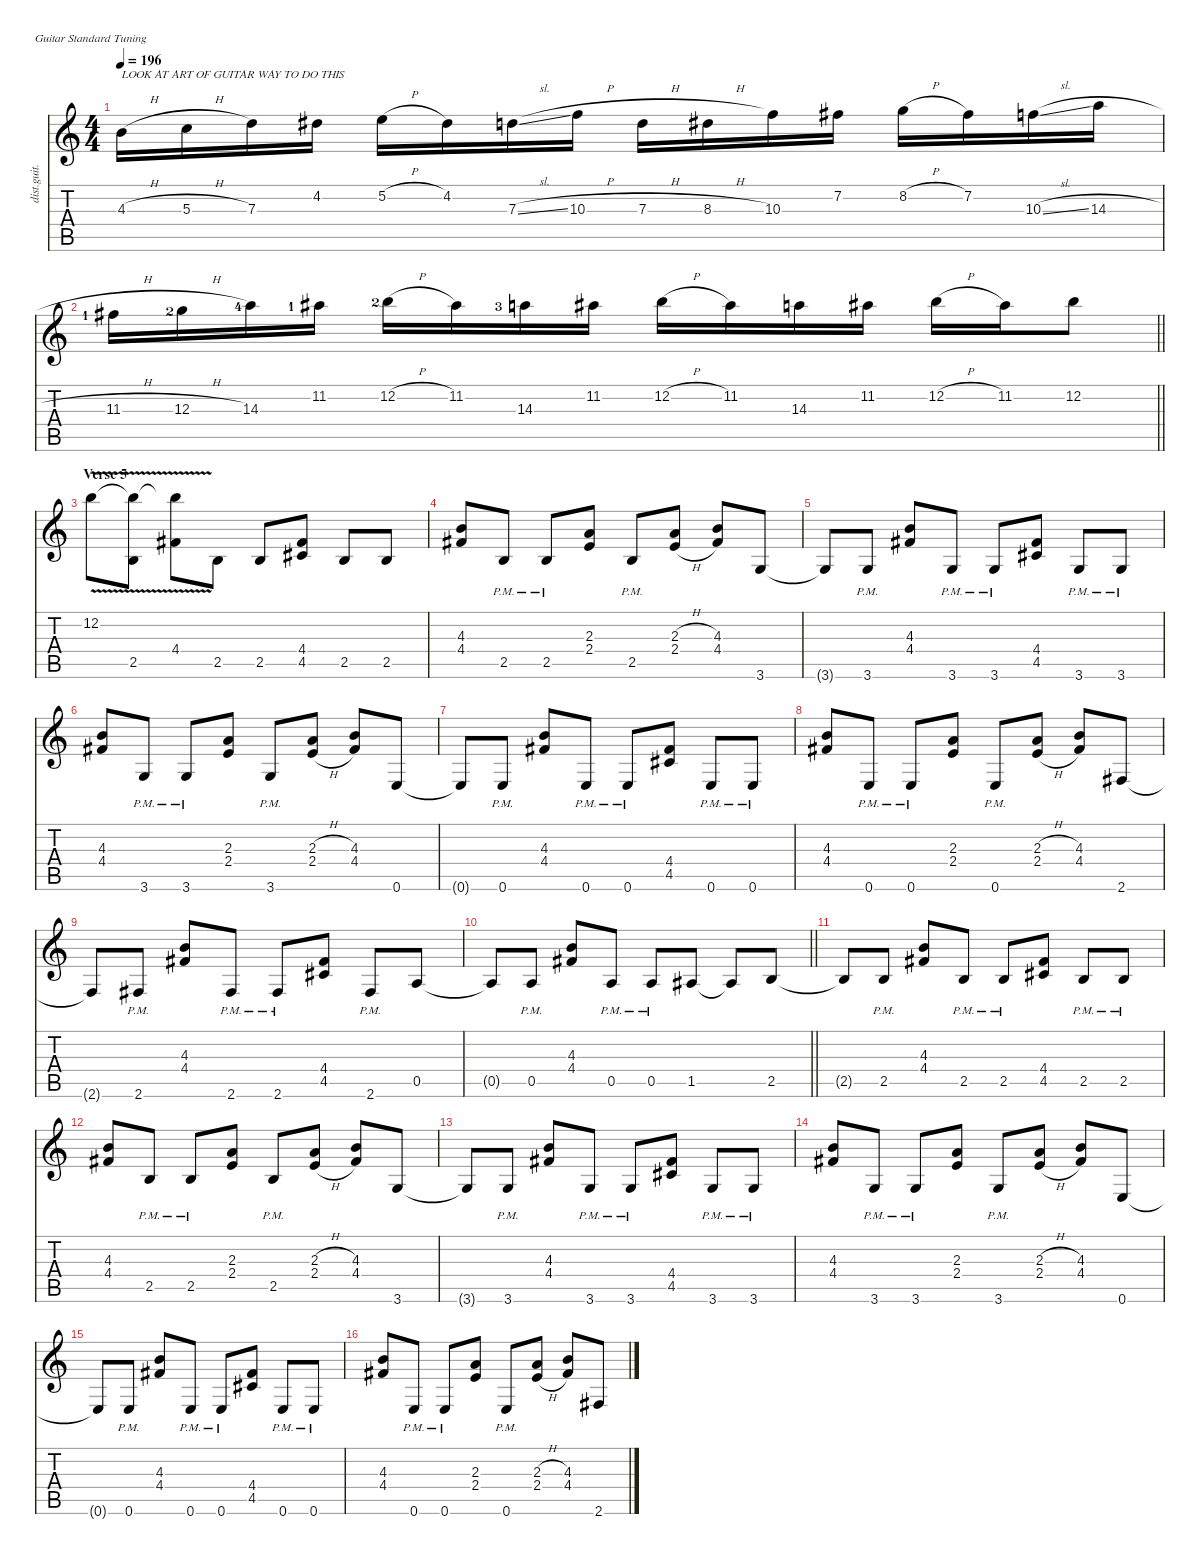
\defaultSystemsLayout 4
\hideDynamics
\bracketExtendMode nobrackets
\track ("Friedman" "dist.guit.") {instrument distortionguitar}
\staff {score tabs}
\tuning (E4 B3 G3 D3 A2 E2)
\ts (4 4)
\tempo 196
\clef g2
\ks c
4.3{h}.16{txt "LOOK AT ART OF GUITAR WAY TO DO THIS" dy f beam Down} 5.3{h}.16{beam Down} 7.3.16{beam Down} 4.2{acc #}.16{beam Down} 5.2{h}.16{beam Down} 4.2{acc #}.16{beam Down} 7.3{sl}.16{beam Down} 10.3{h}.16{beam Down} 7.3{h}.16{beam Down} 8.3{h acc #}.16{beam Down} 10.3.16{beam Down} 7.2{acc #}.16{beam Down} 8.2{h}.16{beam Down} 7.2{acc #}.16{beam Down} 10.3{sl}.16{beam Down} 14.3{h}.16{beam Down} |
\barLineRight lightlight
11.3{h lf 2 acc #}.16{beam Down} 12.3{h lf 3}.16{beam Down} 14.3{lf 5}.16{beam Down} 11.2{lf 2 acc #}.16{beam Down} 12.2{h lf 3}.16{beam Down} 11.2{acc #}.16{beam Down} 14.3{lf 4}.16{beam Down} 11.2{acc #}.16{beam Down} 12.2{h}.16{beam Down} 11.2{acc #}.16{beam Down} 14.3.16{beam Down} 11.2{acc #}.16{beam Down} 12.2{h}.16{beam Down} 11.2{acc #}.16{beam Down} 12.2.8{beam Down} |
\section ("" "Verse 5")
12.2{v}.8{instrument distortionguitar beam Down} (12.2{v t} 2.5).8{beam Down} (12.2{v t} 4.4{acc #}).8{beam Down} 2.5.8{beam Down} 2.5.8{beam Up} (4.4{acc #} 4.5{acc #}).8{beam Up} 2.5.8{beam Up} 2.5.8{beam Up} |
(4.3 4.4{acc #}).8{instrument distortionguitar beam Up} 2.5{pm}.8{beam Up} 2.5{pm}.8{beam Up} (2.3 2.4).8{beam Up} 2.5{pm}.8{beam Up} (2.3{h} 2.4{h}).8{beam Up} (4.3 4.4{acc #}).8{beam Up} 3.6.8{beam Up} |
3.6{t}.8{beam Up} 3.6{pm}.8{beam Up} (4.3 4.4{acc #}).8{beam Up} 3.6{pm}.8{beam Up} 3.6{pm}.8{beam Up} (4.4{acc #} 4.5{acc #}).8{beam Up} 3.6{pm}.8{beam Up} 3.6{pm}.8{beam Up} |
(4.3 4.4{acc #}).8{beam Up} 3.6{pm}.8{beam Up} 3.6{pm}.8{beam Up} (2.3 2.4).8{beam Up} 3.6{pm}.8{beam Up} (2.3{h} 2.4{h}).8{beam Up} (4.3 4.4{acc #}).8{beam Up} 0.6.8{beam Up} |
0.6{t}.8{beam Up} 0.6{pm}.8{beam Up} (4.3 4.4{acc #}).8{beam Up} 0.6{pm}.8{beam Up} 0.6{pm}.8{beam Up} (4.4{acc #} 4.5{acc #}).8{beam Up} 0.6{pm}.8{beam Up} 0.6{pm}.8{beam Up} |
(4.3 4.4{acc #}).8{beam Up} 0.6{pm}.8{beam Up} 0.6{pm}.8{beam Up} (2.3 2.4).8{beam Up} 0.6{pm}.8{beam Up} (2.3{h} 2.4{h}).8{beam Up} (4.3 4.4{acc #}).8{beam Up} 2.6{acc #}.8{beam Up} |
2.6{t acc #}.8{beam Up} 2.6{pm acc #}.8{beam Up} (4.3 4.4{acc #}).8{beam Up} 2.6{pm acc #}.8{beam Up} 2.6{pm acc #}.8{beam Up} (4.4{acc #} 4.5{acc #}).8{beam Up} 2.6{pm acc #}.8{beam Up} 0.5.8{beam Up} |
\barLineRight lightlight
0.5{t}.8{beam Up} 0.5{pm}.8{beam Up} (4.3 4.4{acc #}).8{beam Up} 0.5{pm}.8{beam Up} 0.5{pm}.8{beam Up} 1.5{acc #}.8{beam Up} 1.5{t acc #}.8{beam Up} 2.5.8{beam Up} |
2.5{t}.8{beam Up} 2.5{pm}.8{beam Up} (4.3 4.4{acc #}).8{beam Up} 2.5{pm}.8{beam Up} 2.5{pm}.8{beam Up} (4.4{acc #} 4.5{acc #}).8{beam Up} 2.5{pm}.8{beam Up} 2.5{pm}.8{beam Up} |
(4.3 4.4{acc #}).8{beam Up} 2.5{pm}.8{beam Up} 2.5{pm}.8{beam Up} (2.3 2.4).8{beam Up} 2.5{pm}.8{beam Up} (2.3{h} 2.4{h}).8{beam Up} (4.3 4.4{acc #}).8{beam Up} 3.6.8{beam Up} |
3.6{t}.8{beam Up} 3.6{pm}.8{beam Up} (4.3 4.4{acc #}).8{beam Up} 3.6{pm}.8{beam Up} 3.6{pm}.8{beam Up} (4.4{acc #} 4.5{acc #}).8{beam Up} 3.6{pm}.8{beam Up} 3.6{pm}.8{beam Up} |
(4.3 4.4{acc #}).8{beam Up} 3.6{pm}.8{beam Up} 3.6{pm}.8{beam Up} (2.3 2.4).8{beam Up} 3.6{pm}.8{beam Up} (2.3{h} 2.4{h}).8{beam Up} (4.3 4.4{acc #}).8{beam Up} 0.6.8{beam Up} |
0.6{t}.8{beam Up} 0.6{pm}.8{beam Up} (4.3 4.4{acc #}).8{beam Up} 0.6{pm}.8{beam Up} 0.6{pm}.8{beam Up} (4.4{acc #} 4.5{acc #}).8{beam Up} 0.6{pm}.8{beam Up} 0.6{pm}.8{beam Up} |
(4.3 4.4{acc #}).8{beam Up} 0.6{pm}.8{beam Up} 0.6{pm}.8{beam Up} (2.3 2.4).8{beam Up} 0.6{pm}.8{beam Up} (2.3{h} 2.4{h}).8{beam Up} (4.3 4.4{acc #}).8{beam Up} 2.6{acc #}.8{beam Up}
